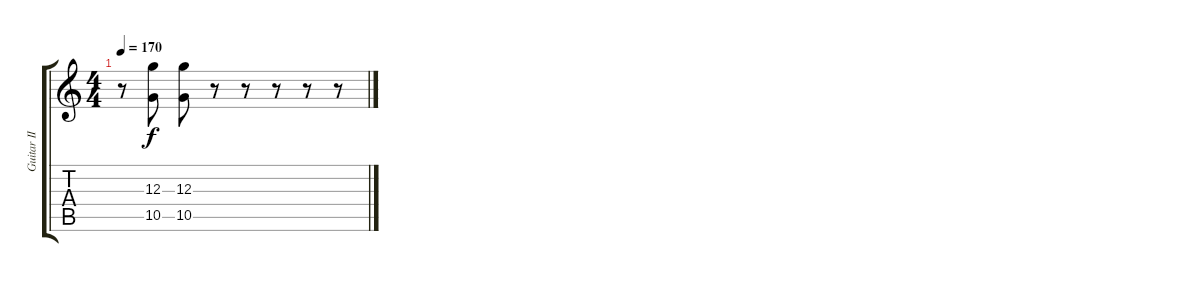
\track ("Guitar II" "Guitar II") {instrument distortionguitar}
\staff {score tabs}
\tuning (E4 B3 G3 D3 A2 D2) {hide}
\ts (4 4)
\tempo 170
\clef g2
\ks c
r.8{dy f volume 7} (12.3{t} 10.5).8 (12.3 10.5).8 r.8 r.8 r.8 r.8 r.8
